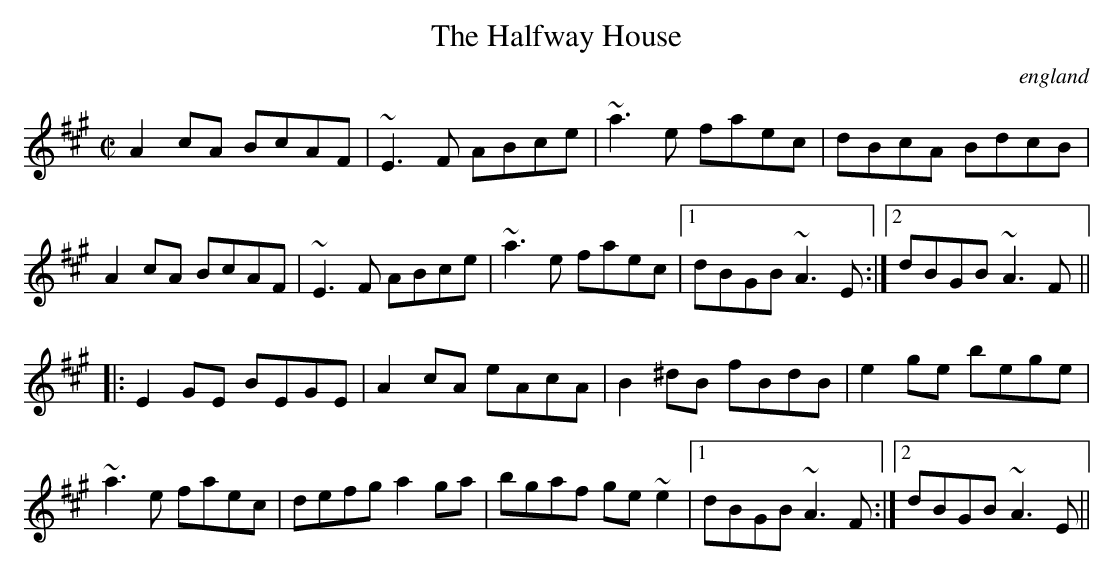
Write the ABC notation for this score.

X:1
T:Halfway House, The
O:england
M:C|
K:A
A2cA BcAF|~E3F ABce|~a3e faec|dBcA BdcB|
A2cA BcAF|~E3F ABce|~a3e faec|1 dBGB ~A3E:|2 dBGB ~A3F||
|:E2GE BEGE|A2cA eAcA|B2^dB fBdB|e2ge bege|
~a3e faec|defg a2ga|bgaf ge~e2|1 dBGB ~A3F:|2 dBGB ~A3E||
